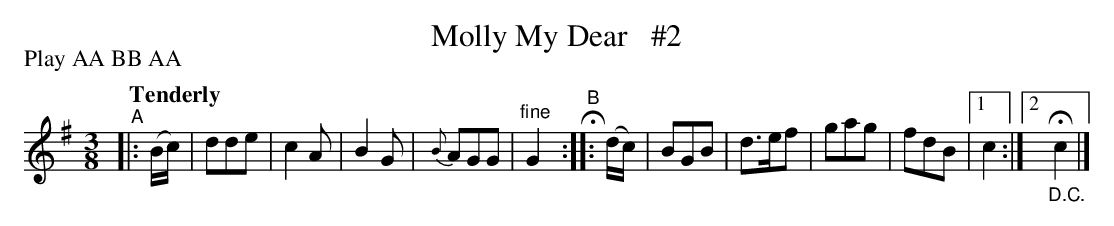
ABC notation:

X:1
T: Molly My Dear   #2
P: Play AA BB AA
Q: "Tenderly"
M: 3/8
L: 1/8
K: G
"^A"|: (B/c/) | dde | c2A  | B2G | {B}AGG | "^fine"G2 H\
"^B":: (d/c/) | BGB | d>ef | gag |    fdB |1 c2 :|2 H"_D.C."c2 |]
